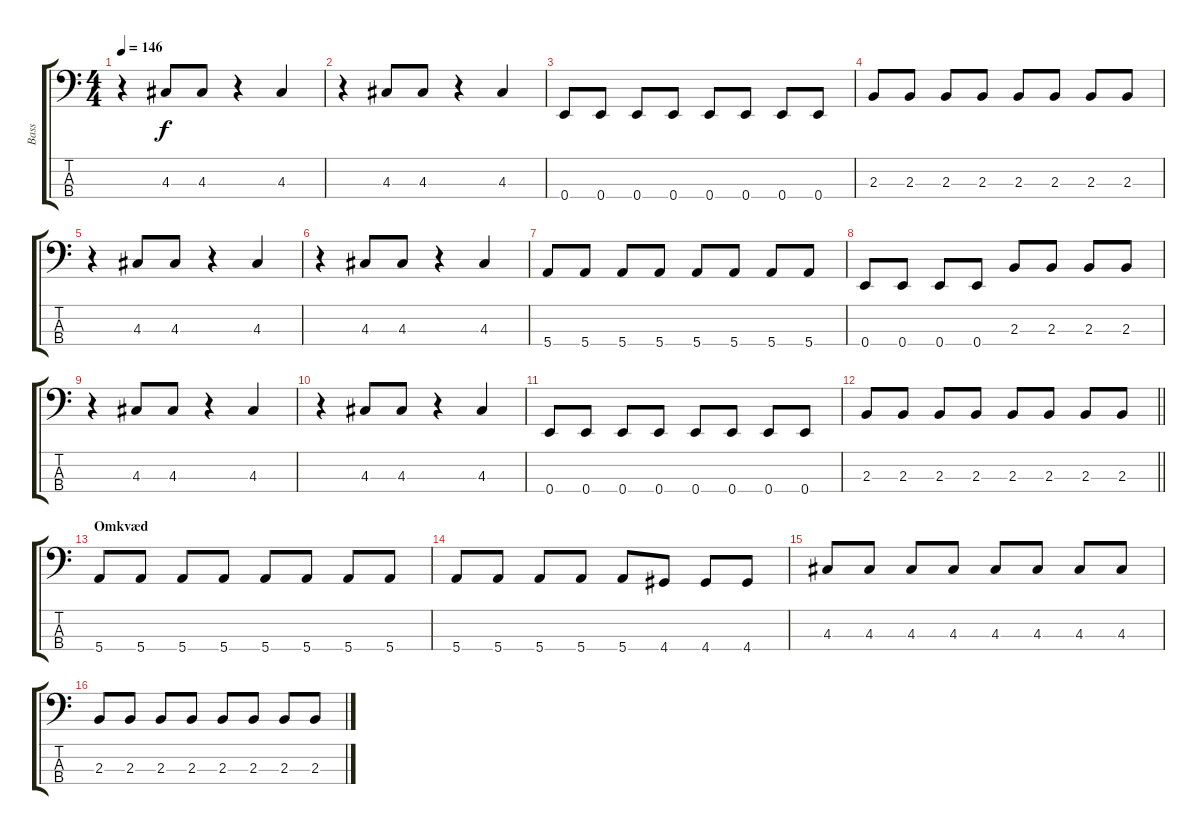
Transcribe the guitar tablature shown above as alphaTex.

\track ("Bass" "Bass") {instrument electricbassfinger}
\staff {score tabs}
\tuning (G2 D2 A1 E1) {hide}
\ts (4 4)
\tempo 146
\clef f4
\ks c
r.4{dy f} 4.3.8 4.3.8 r.4 4.3.4 |
r.4 4.3.8 4.3.8 r.4 4.3.4 |
0.4.8 0.4.8 0.4.8 0.4.8 0.4.8 0.4.8 0.4.8 0.4.8 |
2.3.8 2.3.8 2.3.8 2.3.8 2.3.8 2.3.8 2.3.8 2.3.8 |
r.4 4.3.8 4.3.8 r.4 4.3.4 |
r.4 4.3.8 4.3.8 r.4 4.3.4 |
5.4.8 5.4.8 5.4.8 5.4.8 5.4.8 5.4.8 5.4.8 5.4.8 |
0.4.8 0.4.8 0.4.8 0.4.8 2.3.8 2.3.8 2.3.8 2.3.8 |
r.4 4.3.8 4.3.8 r.4 4.3.4 |
r.4 4.3.8 4.3.8 r.4 4.3.4 |
0.4.8 0.4.8 0.4.8 0.4.8 0.4.8 0.4.8 0.4.8 0.4.8 |
\barLineRight lightlight
2.3.8 2.3.8 2.3.8 2.3.8 2.3.8 2.3.8 2.3.8 2.3.8 |
\section ("" "Omkvæd")
5.4.8 5.4.8 5.4.8 5.4.8 5.4.8 5.4.8 5.4.8 5.4.8 |
5.4.8 5.4.8 5.4.8 5.4.8 5.4.8 4.4.8 4.4.8 4.4.8 |
4.3.8 4.3.8 4.3.8 4.3.8 4.3.8 4.3.8 4.3.8 4.3.8 |
2.3.8 2.3.8 2.3.8 2.3.8 2.3.8 2.3.8 2.3.8 2.3.8
